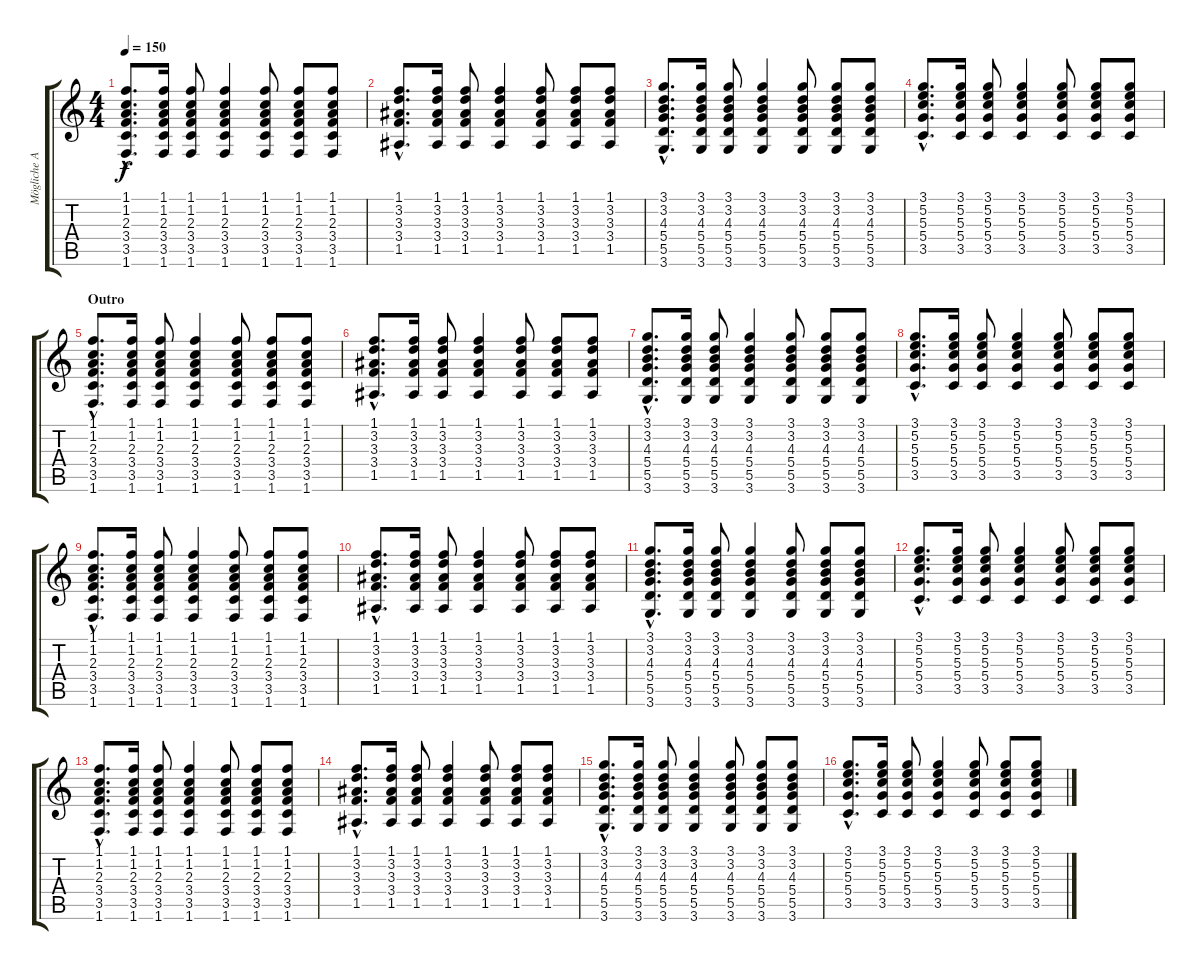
\track ("Mögliche Akkorde" "Mögliche A") {instrument acousticguitarsteel}
\staff {score tabs}
\tuning (E4 B3 G3 D3 A2 E2) {hide}
\ts (4 4)
\tempo 150
\clef g2
\ks c
(1.1{hac} 1.2{hac} 2.3{hac} 3.4{hac} 3.5{hac} 1.6{hac}).8{d dy f} (1.1 1.2 2.3 3.4 3.5 1.6).16 (1.1 1.2 2.3 3.4 3.5 1.6).8 (1.1 1.2 2.3 3.4 3.5 1.6).4 (1.1 1.2 2.3 3.4 3.5 1.6).8 (1.1 1.2 2.3 3.4 3.5 1.6).8 (1.1 1.2 2.3 3.4 3.5 1.6).8 |
(1.1{hac} 3.2{hac} 3.3{hac} 3.4{hac} 1.5{hac}).8{d} (1.1 3.2 3.3 3.4 1.5).16 (1.1 3.2 3.3 3.4 1.5).8 (1.1 3.2 3.3 3.4 1.5).4 (1.1 3.2 3.3 3.4 1.5).8 (1.1 3.2 3.3 3.4 1.5).8 (1.1 3.2 3.3 3.4 1.5).8 |
(3.1{hac} 3.2{hac} 4.3{hac} 5.4{hac} 5.5{hac} 3.6{hac}).8{d} (3.1 3.2 4.3 5.4 5.5 3.6).16 (3.1 3.2 4.3 5.4 5.5 3.6).8 (3.1 3.2 4.3 5.4 5.5 3.6).4 (3.1 3.2 4.3 5.4 5.5 3.6).8 (3.1 3.2 4.3 5.4 5.5 3.6).8 (3.1 3.2 4.3 5.4 5.5 3.6).8 |
(3.1{hac} 5.2{hac} 5.3{hac} 5.4{hac} 3.5{hac}).8{d} (3.1 5.2 5.3 5.4 3.5).16 (3.1 5.2 5.3 5.4 3.5).8 (3.1 5.2 5.3 5.4 3.5).4 (3.1 5.2 5.3 5.4 3.5).8 (3.1 5.2 5.3 5.4 3.5).8 (3.1 5.2 5.3 5.4 3.5).8 |
\section ("" "Outro")
(1.1{hac} 1.2{hac} 2.3{hac} 3.4{hac} 3.5{hac} 1.6{hac}).8{d} (1.1 1.2 2.3 3.4 3.5 1.6).16 (1.1 1.2 2.3 3.4 3.5 1.6).8 (1.1 1.2 2.3 3.4 3.5 1.6).4 (1.1 1.2 2.3 3.4 3.5 1.6).8 (1.1 1.2 2.3 3.4 3.5 1.6).8 (1.1 1.2 2.3 3.4 3.5 1.6).8 |
(1.1{hac} 3.2{hac} 3.3{hac} 3.4{hac} 1.5{hac}).8{d} (1.1 3.2 3.3 3.4 1.5).16 (1.1 3.2 3.3 3.4 1.5).8 (1.1 3.2 3.3 3.4 1.5).4 (1.1 3.2 3.3 3.4 1.5).8 (1.1 3.2 3.3 3.4 1.5).8 (1.1 3.2 3.3 3.4 1.5).8 |
(3.1{hac} 3.2{hac} 4.3{hac} 5.4{hac} 5.5{hac} 3.6{hac}).8{d} (3.1 3.2 4.3 5.4 5.5 3.6).16 (3.1 3.2 4.3 5.4 5.5 3.6).8 (3.1 3.2 4.3 5.4 5.5 3.6).4 (3.1 3.2 4.3 5.4 5.5 3.6).8 (3.1 3.2 4.3 5.4 5.5 3.6).8 (3.1 3.2 4.3 5.4 5.5 3.6).8 |
(3.1{hac} 5.2{hac} 5.3{hac} 5.4{hac} 3.5{hac}).8{d} (3.1 5.2 5.3 5.4 3.5).16 (3.1 5.2 5.3 5.4 3.5).8 (3.1 5.2 5.3 5.4 3.5).4 (3.1 5.2 5.3 5.4 3.5).8 (3.1 5.2 5.3 5.4 3.5).8 (3.1 5.2 5.3 5.4 3.5).8 |
(1.1{hac} 1.2{hac} 2.3{hac} 3.4{hac} 3.5{hac} 1.6{hac}).8{d volume 0} (1.1 1.2 2.3 3.4 3.5 1.6).16 (1.1 1.2 2.3 3.4 3.5 1.6).8 (1.1 1.2 2.3 3.4 3.5 1.6).4 (1.1 1.2 2.3 3.4 3.5 1.6).8 (1.1 1.2 2.3 3.4 3.5 1.6).8 (1.1 1.2 2.3 3.4 3.5 1.6).8 |
(1.1{hac} 3.2{hac} 3.3{hac} 3.4{hac} 1.5{hac}).8{d} (1.1 3.2 3.3 3.4 1.5).16 (1.1 3.2 3.3 3.4 1.5).8 (1.1 3.2 3.3 3.4 1.5).4 (1.1 3.2 3.3 3.4 1.5).8 (1.1 3.2 3.3 3.4 1.5).8 (1.1 3.2 3.3 3.4 1.5).8 |
(3.1{hac} 3.2{hac} 4.3{hac} 5.4{hac} 5.5{hac} 3.6{hac}).8{d volume 0} (3.1 3.2 4.3 5.4 5.5 3.6).16 (3.1 3.2 4.3 5.4 5.5 3.6).8 (3.1 3.2 4.3 5.4 5.5 3.6).4 (3.1 3.2 4.3 5.4 5.5 3.6).8 (3.1 3.2 4.3 5.4 5.5 3.6).8 (3.1 3.2 4.3 5.4 5.5 3.6).8 |
(3.1{hac} 5.2{hac} 5.3{hac} 5.4{hac} 3.5{hac}).8{d volume 0} (3.1 5.2 5.3 5.4 3.5).16{volume 0} (3.1 5.2 5.3 5.4 3.5).8{volume 0} (3.1 5.2 5.3 5.4 3.5).4{volume 0} (3.1 5.2 5.3 5.4 3.5).8{volume 0} (3.1 5.2 5.3 5.4 3.5).8{volume 0} (3.1 5.2 5.3 5.4 3.5).8{volume 0} |
(1.1{hac} 1.2{hac} 2.3{hac} 3.4{hac} 3.5{hac} 1.6{hac}).8{d volume 0} (1.1 1.2 2.3 3.4 3.5 1.6).16 (1.1 1.2 2.3 3.4 3.5 1.6).8 (1.1 1.2 2.3 3.4 3.5 1.6).4 (1.1 1.2 2.3 3.4 3.5 1.6).8 (1.1 1.2 2.3 3.4 3.5 1.6).8 (1.1 1.2 2.3 3.4 3.5 1.6).8 |
(1.1{hac} 3.2{hac} 3.3{hac} 3.4{hac} 1.5{hac}).8{d} (1.1 3.2 3.3 3.4 1.5).16 (1.1 3.2 3.3 3.4 1.5).8 (1.1 3.2 3.3 3.4 1.5).4 (1.1 3.2 3.3 3.4 1.5).8 (1.1 3.2 3.3 3.4 1.5).8 (1.1 3.2 3.3 3.4 1.5).8 |
(3.1{hac} 3.2{hac} 4.3{hac} 5.4{hac} 5.5{hac} 3.6{hac}).8{d} (3.1 3.2 4.3 5.4 5.5 3.6).16 (3.1 3.2 4.3 5.4 5.5 3.6).8 (3.1 3.2 4.3 5.4 5.5 3.6).4 (3.1 3.2 4.3 5.4 5.5 3.6).8 (3.1 3.2 4.3 5.4 5.5 3.6).8 (3.1 3.2 4.3 5.4 5.5 3.6).8 |
(3.1{hac} 5.2{hac} 5.3{hac} 5.4{hac} 3.5{hac}).8{d volume 0} (3.1 5.2 5.3 5.4 3.5).16 (3.1 5.2 5.3 5.4 3.5).8 (3.1 5.2 5.3 5.4 3.5).4 (3.1 5.2 5.3 5.4 3.5).8 (3.1 5.2 5.3 5.4 3.5).8 (3.1 5.2 5.3 5.4 3.5).8
